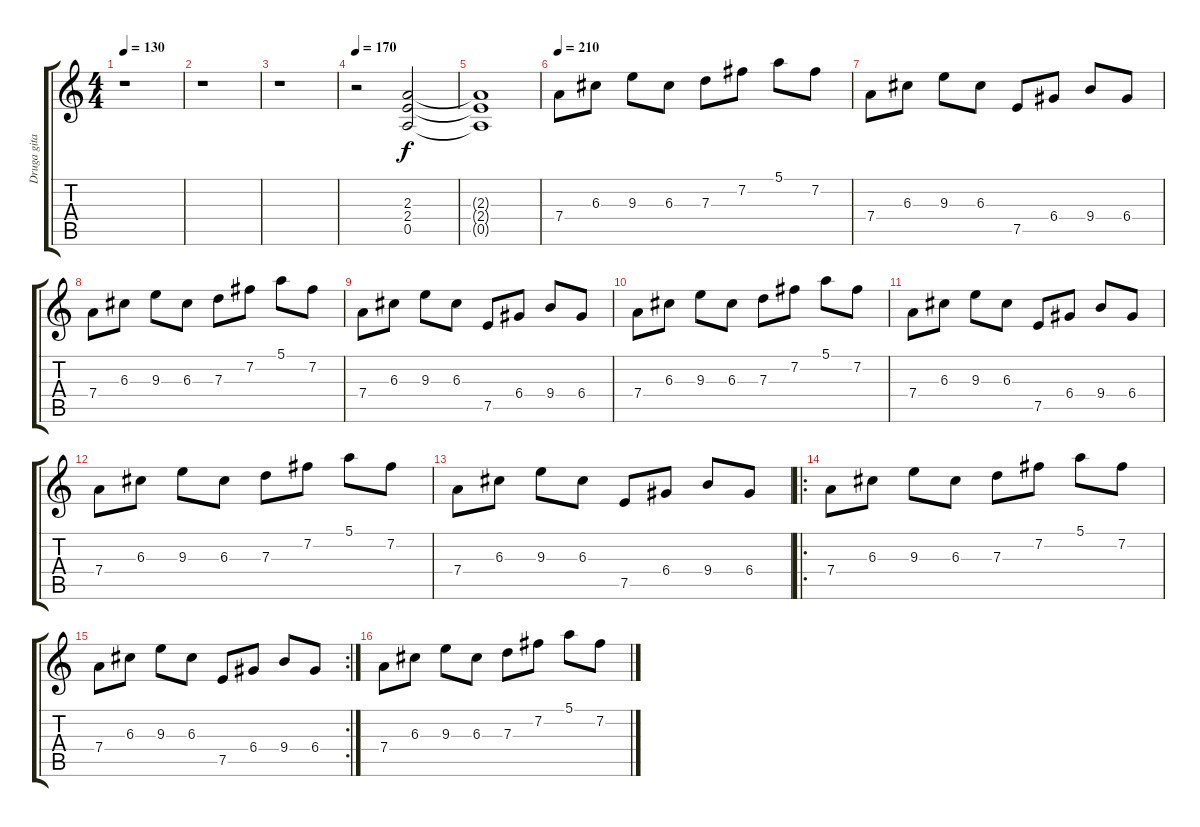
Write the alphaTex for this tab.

\track ("Druga gitara" "Druga gita") {instrument distortionguitar}
\staff {score tabs}
\tuning (E4 B3 G3 D3 A2 E2) {hide}
\ts (4 4)
\tempo 130
\clef g2
\ks c
r.1{dy f} |
r.1 |
r.1 |
\tempo 170
r.2{volume 13} (2.3 2.4 0.5).2 |
(2.3{t} 2.4{t} 0.5{t}).1 |
\tempo 210
7.4.8 6.3.8 9.3.8 6.3.8 7.3.8 7.2.8 5.1.8 7.2.8 |
7.4.8 6.3.8 9.3.8 6.3.8 7.5.8 6.4.8 9.4.8 6.4.8 |
7.4.8 6.3.8 9.3.8 6.3.8 7.3.8 7.2.8 5.1.8 7.2.8 |
7.4.8 6.3.8 9.3.8 6.3.8 7.5.8 6.4.8 9.4.8 6.4.8 |
7.4.8 6.3.8 9.3.8 6.3.8 7.3.8 7.2.8 5.1.8 7.2.8 |
7.4.8 6.3.8 9.3.8 6.3.8 7.5.8 6.4.8 9.4.8 6.4.8 |
7.4.8 6.3.8 9.3.8 6.3.8 7.3.8 7.2.8 5.1.8 7.2.8 |
7.4.8 6.3.8 9.3.8 6.3.8 7.5.8 6.4.8 9.4.8 6.4.8 |
\ro
7.4.8 6.3.8 9.3.8 6.3.8 7.3.8 7.2.8 5.1.8 7.2.8 |
\rc 2
7.4.8 6.3.8 9.3.8 6.3.8 7.5.8 6.4.8 9.4.8 6.4.8 |
7.4.8 6.3.8 9.3.8 6.3.8 7.3.8 7.2.8 5.1.8 7.2.8
